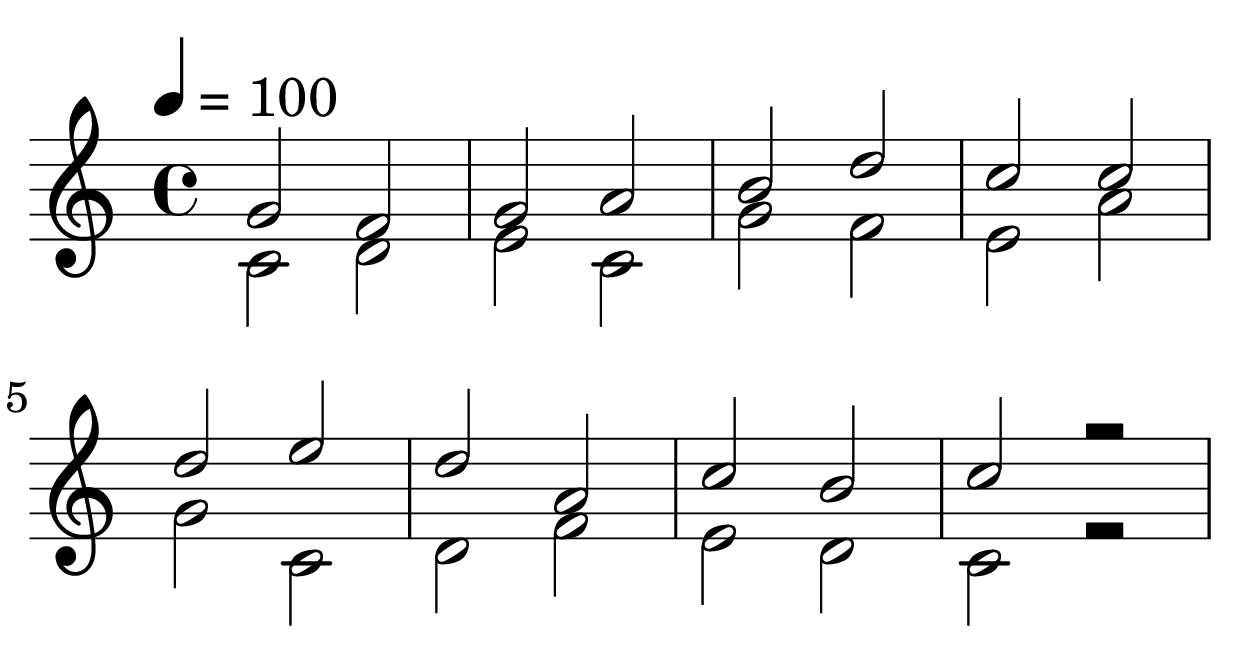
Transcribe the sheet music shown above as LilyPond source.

\version "2.22.2"

\include "page.ly"

global = {
  \time   4/4
  \tempo  4 = 100
}

% See `https://www.youtube.com/watch?v=b5PoTBOj7Xc`.

\parallelMusic voiceUpper, voiceLower {
  g2    f     |   % solution 0
  c,2   d     |   % cantus firmus

  g2    a     |   % solution 0
  e2    c     |   % cantus firmus

  b2    d     |   % solution 0
  g'2   f     |   % cantus firmus

  c2    c     |   % solution 0
  e2    a     |   % cantus firmus

  d2    e     |   % solution 0
  g2    c,    |   % cantus firmus

  d2    a     |   % solution 0
  d2    f     |   % cantus firmus

  c2    b     |   % solution 0
  e2    d     |   % cantus firmus

  c2    r     |   % solution 0
  c2    r     |   % cantus firmus
}

\score {
  <<
    \new Staff \with { midiInstrument = "clarinet" } {
      \global
      \clef treble
      \relative c''
      << \voiceUpper \\ \voiceLower >>
    }
  >>
  \layout { }
  \midi { }
}
